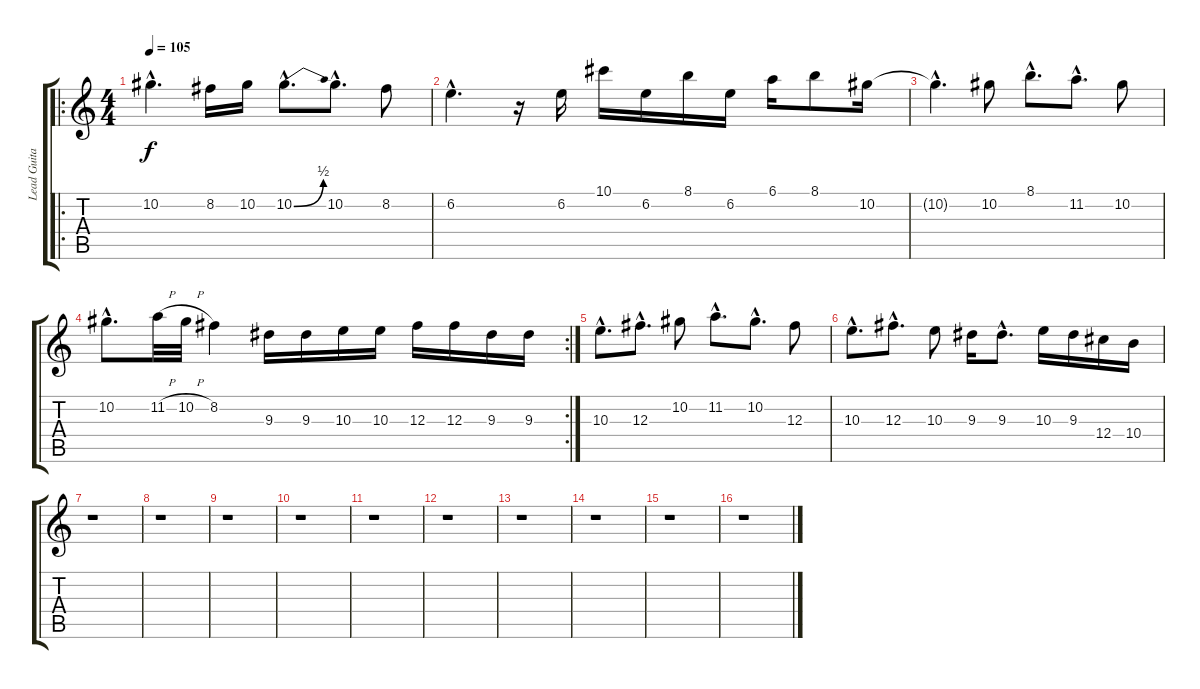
\track ("Lead Guitar" "Lead Guita") {instrument distortionguitar}
\staff {score tabs}
\tuning (Eb4 Bb3 Gb3 Db3 Ab2 Eb2) {hide}
\ro
\ts (4 4)
\tempo 105
\clef g2
\ks c
10.2{hac}.4{d dy f instrument distortionguitar} 8.2.16 10.2.16 10.2{be (bend 0 0 60 2) hac}.8{d} 10.2{hac}.8{d} 8.2.8 |
6.2{hac}.4{d} r.16 6.2.16 10.1.16 6.2.16 8.1.16 6.2.16 6.1.16 8.1.8 10.2.16 |
10.2{hac t}.4{d} 10.2.8 8.1{hac}.8{d} 11.2{hac}.8{d} 10.2.8 |
\rc 2
10.2{hac}.8{d} 11.2{h}.32 10.2{h}.32 8.2.4 9.3.16 9.3.16 10.3.16 10.3.16 12.3.16 12.3.16 9.3.16 9.3.16 |
10.3{hac}.8{d} 12.3{hac}.8{d} 10.2.8 11.2{hac}.8{d} 10.2{hac}.8{d} 12.3.8 |
10.3{hac}.8{d} 12.3{hac}.8{d} 10.3.8 9.3.16 9.3{hac}.8{d} 10.3.16 9.3.16 12.4.16 10.4.16 |
r.1 |
r.1 |
r.1 |
r.1 |
r.1 |
r.1 |
r.1 |
r.1 |
r.1 |
r.1
